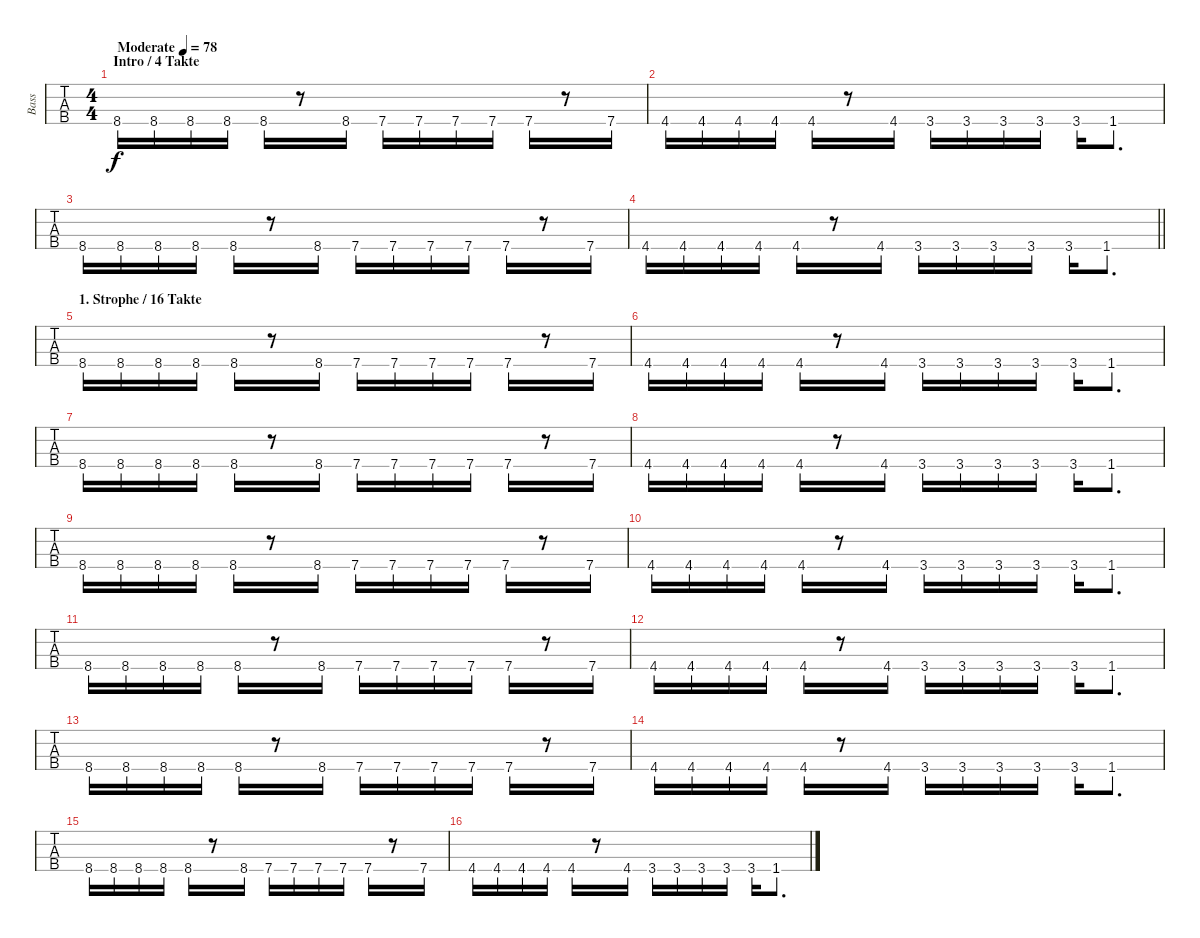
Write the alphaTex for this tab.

\track ("Bass" "Bass") {instrument electricbasspick}
\staff {tabs}
\tuning (G2 D2 A1 D1) {hide}
\ts (4 4)
\section ("" "Intro / 4 Takte")
\tempo (78 "Moderate")
\clef f4
\ks c
8.4.16{dy f instrument electricbasspick} 8.4.16 8.4.16 8.4.16 8.4.16 r.8 8.4.16 7.4.16 7.4.16 7.4.16 7.4.16 7.4.16 r.8 7.4.16 |
4.4.16 4.4.16 4.4.16 4.4.16 4.4.16 r.8 4.4.16 3.4.16 3.4.16 3.4.16 3.4.16 3.4.16 1.4.8{d} |
8.4.16 8.4.16 8.4.16 8.4.16 8.4.16 r.8 8.4.16 7.4.16 7.4.16 7.4.16 7.4.16 7.4.16 r.8 7.4.16 |
\barLineRight lightlight
4.4.16 4.4.16 4.4.16 4.4.16 4.4.16 r.8 4.4.16 3.4.16 3.4.16 3.4.16 3.4.16 3.4.16 1.4.8{d} |
\section ("" "1. Strophe / 16 Takte")
8.4.16 8.4.16 8.4.16 8.4.16 8.4.16 r.8 8.4.16 7.4.16 7.4.16 7.4.16 7.4.16 7.4.16 r.8 7.4.16 |
4.4.16 4.4.16 4.4.16 4.4.16 4.4.16 r.8 4.4.16 3.4.16 3.4.16 3.4.16 3.4.16 3.4.16 1.4.8{d} |
8.4.16 8.4.16 8.4.16 8.4.16 8.4.16 r.8 8.4.16 7.4.16 7.4.16 7.4.16 7.4.16 7.4.16 r.8 7.4.16 |
4.4.16 4.4.16 4.4.16 4.4.16 4.4.16 r.8 4.4.16 3.4.16 3.4.16 3.4.16 3.4.16 3.4.16 1.4.8{d} |
8.4.16 8.4.16 8.4.16 8.4.16 8.4.16 r.8 8.4.16 7.4.16 7.4.16 7.4.16 7.4.16 7.4.16 r.8 7.4.16 |
4.4.16 4.4.16 4.4.16 4.4.16 4.4.16 r.8 4.4.16 3.4.16 3.4.16 3.4.16 3.4.16 3.4.16 1.4.8{d} |
8.4.16 8.4.16 8.4.16 8.4.16 8.4.16 r.8 8.4.16 7.4.16 7.4.16 7.4.16 7.4.16 7.4.16 r.8 7.4.16 |
4.4.16 4.4.16 4.4.16 4.4.16 4.4.16 r.8 4.4.16 3.4.16 3.4.16 3.4.16 3.4.16 3.4.16 1.4.8{d} |
8.4.16 8.4.16 8.4.16 8.4.16 8.4.16 r.8 8.4.16 7.4.16 7.4.16 7.4.16 7.4.16 7.4.16 r.8 7.4.16 |
4.4.16 4.4.16 4.4.16 4.4.16 4.4.16 r.8 4.4.16 3.4.16 3.4.16 3.4.16 3.4.16 3.4.16 1.4.8{d} |
8.4.16 8.4.16 8.4.16 8.4.16 8.4.16 r.8 8.4.16 7.4.16 7.4.16 7.4.16 7.4.16 7.4.16 r.8 7.4.16 |
4.4.16 4.4.16 4.4.16 4.4.16 4.4.16 r.8 4.4.16 3.4.16 3.4.16 3.4.16 3.4.16 3.4.16 1.4.8{d}
